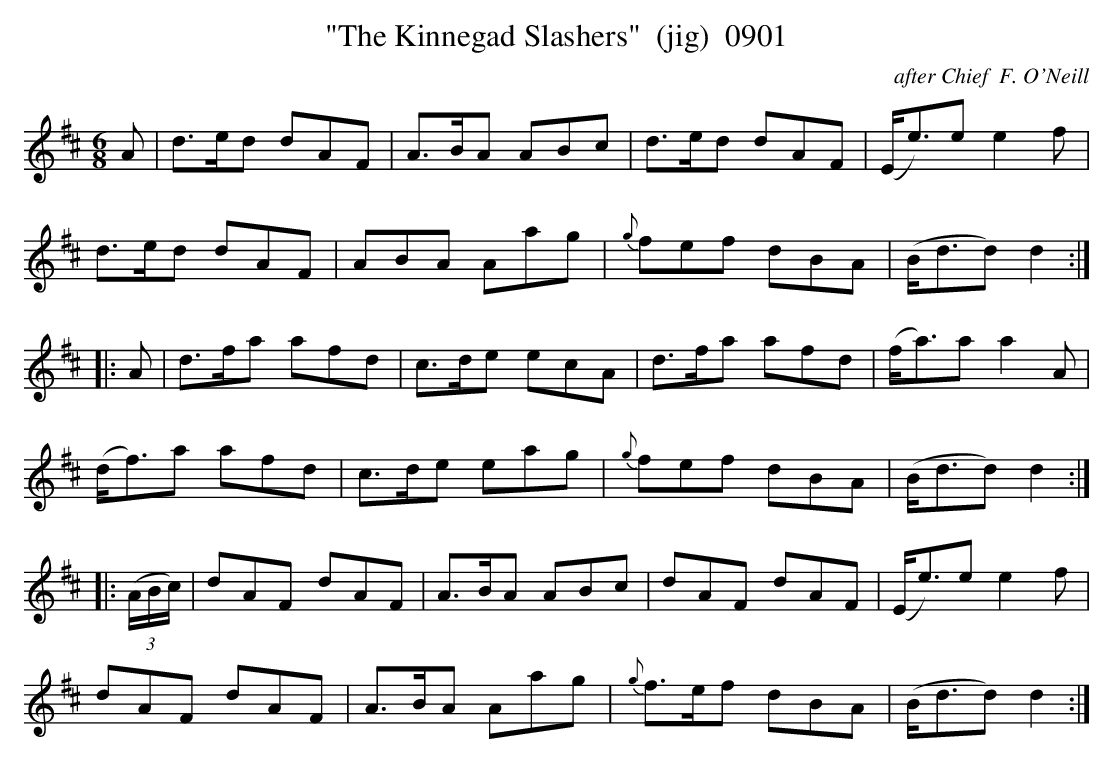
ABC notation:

X:1
T:"The Kinnegad Slashers"  (jig)  0901
C:after Chief  F. O'Neill
BRENNAN June 2003 (HTTP://WWW.SOSYOURMOM.COM)
M:6/8
L:1/8
K:D
A|d3/2e/2d dAF|A3/2B/2A ABc|d3/2e/2d dAF|(E/2e3/2)e e2f|
d3/2e/2d dAF|ABA Aag|{g}fef dBA|(B/2d3/2d) d2:|
|:A|d3/2f/2a afd|c3/2d/2e ecA|d3/2f/2a afd|(f/2a3/2)a a2A|
(d/2f3/2)a afd|c3/2d/2e eag|{g}fef dBA|(B/2d3/2d) d2:|
|: (3(A/2B/2c/2)|dAF dAF|A3/2B/2A ABc|dAF dAF|(E/2e3/2)e e2f|
dAF dAF|A3/2B/2A Aag|{g}f3/2e/2f dBA|(B/2d3/2d) d2:|
